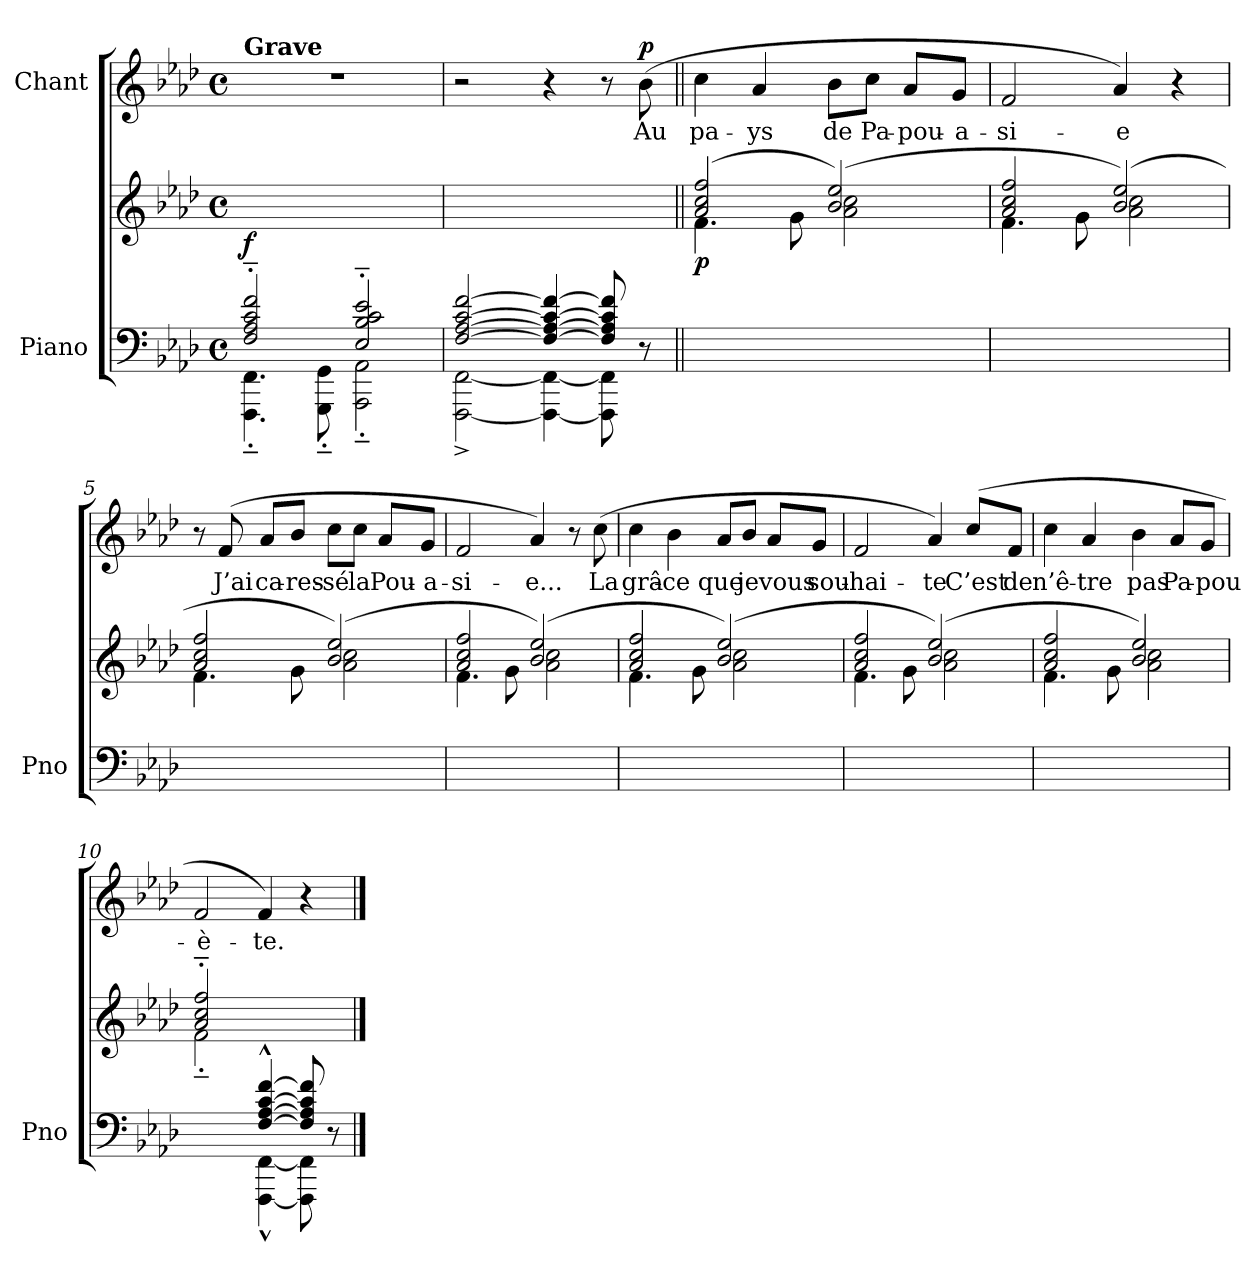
**kern	**kern	**dynam	**kern	**text	**dynam
*part2	*part2	*part2	*part1	*part1	*part1
*staff3	*staff2	*staff2/3	*staff1	*staff1	*staff1
*I"Piano	*	*	*I"Chant	*	*
*I'Pno	*	*	*	*	*
*clefF4	*clefG2	*	*clefG2	*	*
*k[b-e-a-d-]	*k[b-e-a-d-]	*	*k[b-e-a-d-]	*	*
*M4/4	*M4/4	*	*M4/4	*	*
*met(c)	*met(c)	*	*met(c)	*	*
=1	=1	=1	=1	=1	=1
*^	*	*	*	*	*
!	!	!	!	!LO:TX:a:B:t=Grave	!	!
!	!	!	!LO:DY:b	!	!	!
2F/'~ 2A-/'~ 2c/'~ 2f/'~	4.FFF\'~ 4.FF\'~	1ryy	f	1r	.	.
.	8GGG\'~ 8GG\'~	.	.	.	.	.
2E-/'~ 2B-/'~ 2c/'~ 2e-/'~	2AAA-\'~ 2AA-\'~	.	.	.	.	.
=2	=2	=2	=2	=2	=2	=2
[2F/ [2A-/ [2c/ [2f/	[2FFF\^ [2FF\^	1ryy	.	2r	.	.
4F/_ 4A-/_ 4c/_ 4f/_	4FFF\_ 4FF\_	.	.	4r	.	.
8F/] 8A-/] 8c/] 8f/]	8FFF\] 8FF\]	.	.	8r	.	.
!	!	!	!	!	!LO:LY:b	!LO:DY:a
8r	8ryy	.	.	(8b-\	Au	p
=3||	=3||	=3||	=3||	=3||	=3||	=3||
*	*	*^	*	*	*	*
!	!	!	!	!LO:DY:b	!	!LO:LY:b	!
*v	*v	*	*	*	*	*	*
1ryy	(2a-/ 2cc/ 2ff/	(4.f\	p	4cc\	pa-	.
!	!	!	!	!	!LO:LY:b	!
.	.	.	.	4a-/	-ys	.
.	.	8g\	.	.	.	.
!	!	!	!	!	!LO:LY:b	!
.	(2b-/ 2ee-/)	2a-\ 2cc\	.	8b-\L	de	.
!	!	!	!	!	!LO:LY:b	!
.	.	.	.	8cc\J	Pa-	.
!	!	!	!	!	!LO:LY:b	!
.	.	.	.	8a-/L	-pou-	.
!	!	!	!	!	!LO:LY:b	!
.	.	.	.	8g/J	-a-	.
=4	=4	=4	=4	=4	=4	=4
!	!	!	!	!	!LO:LY:b	!
1ryy	2a-/ 2cc/ 2ff/	(4.f\	.	2f/	-si-	.
.	.	8g\	.	.	.	.
!	!	!	!	!	!LO:LY:b	!
.	(2b-/ 2ee-/)	2a-\ 2cc\	.	4a-/)	-e	.
.	.	.	.	4r	.	.
!!LO:LB:g=z
=5	=5	=5	=5	=5	=5	=5
1ryy	2a-/ 2cc/ 2ff/	(4.f\	.	8r	.	.
!	!	!	!	!	!LO:LY:b	!
.	.	.	.	(8f/	J’ai	.
!	!	!	!	!	!LO:LY:b	!
.	.	.	.	8a-/L	ca-	.
!	!	!	!	!	!LO:LY:b	!
.	.	8g\	.	8b-/J	-res-	.
!	!	!	!	!	!LO:LY:b	!
.	(2b-/ 2ee-/)	2a-\ 2cc\	.	8cc\L	-sé	.
!	!	!	!	!	!LO:LY:b	!
.	.	.	.	8cc\J	la	.
!	!	!	!	!	!LO:LY:b	!
.	.	.	.	8a-/L	Pou-	.
!	!	!	!	!	!LO:LY:b	!
.	.	.	.	8g/J	-a-	.
=6	=6	=6	=6	=6	=6	=6
!	!	!	!	!	!LO:LY:b	!
1ryy	2a-/ 2cc/ 2ff/	(4.f\	.	2f/	-si-	.
.	.	8g\	.	.	.	.
!	!	!	!	!	!LO:LY:b	!
.	(2b-/ 2ee-/)	2a-\ 2cc\	.	4a-/)	-e...	.
.	.	.	.	8r	.	.
!	!	!	!	!	!LO:LY:b	!
.	.	.	.	(8cc\	La	.
=7	=7	=7	=7	=7	=7	=7
!	!	!	!	!	!LO:LY:b	!
1ryy	2a-/ 2cc/ 2ff/	(4.f\	.	4cc\	grâ-	.
!	!	!	!	!	!LO:LY:b	!
.	.	.	.	4b-\	-ce	.
.	.	8g\	.	.	.	.
!	!	!	!	!	!LO:LY:b	!
.	(2b-/ 2ee-/)	2a-\ 2cc\	.	8a-/L	que	.
!	!	!	!	!	!LO:LY:b	!
.	.	.	.	8b-/J	je	.
!	!	!	!	!	!LO:LY:b	!
.	.	.	.	8a-/L	vous	.
!	!	!	!	!	!LO:LY:b	!
.	.	.	.	8g/J	sou-	.
!!LO:LB:g=z
=8	=8	=8	=8	=8	=8	=8
!	!	!	!	!	!LO:LY:b	!
1ryy	2a-/ 2cc/ 2ff/	(4.f\	.	2f/	-hai-	.
.	.	8g\	.	.	.	.
!	!	!	!	!	!LO:LY:b	!
.	(2b-/ 2ee-/)	2a-\ 2cc\	.	4a-/)	-te	.
!	!	!	!	!	!LO:LY:b	!
.	.	.	.	(8cc/L	C’est	.
!	!	!	!	!	!LO:LY:b	!
.	.	.	.	8f/J	de	.
=9	=9	=9	=9	=9	=9	=9
!	!	!	!	!	!LO:LY:b	!
1ryy	2a-/ 2cc/ 2ff/	4.f\	.	4cc\	n’ê-	.
!	!	!	!	!	!LO:LY:b	!
.	.	.	.	4a-/	-tre	.
.	.	8g\	.	.	.	.
!	!	!	!	!	!LO:LY:b	!
.	(2b-/ 2ee-/)	2a-\ 2cc\	.	4b-\	pas	.
!	!	!	!	!	!LO:LY:b	!
.	.	.	.	8a-/L	Pa-	.
!	!	!	!	!	!LO:LY:b	!
.	.	.	.	8g/J	-pou-	.
=10	=10	=10	=10	=10	=10	=10
*^	*	*	*	*	*	*
!	!	!	!	!	!	!LO:LY:b	!
2ryy	2ryy	2a-/'~ 2cc/'~ 2ff/'~	2f'~\	.	2f/	-è-	.
!	!	!	!	!	!	!LO:LY:b	!
[<4F/^^ [<4A-/^^ [4c/^^ [4f/^^	[4FFF\^^ [>4FF\^^	2ryy	2ryy	.	4f/)	-te.	.
8F/] 8A-/] 8c/] 8f/]	8FFF\] 8FF\]	.	.	.	4r	.	.
8r	8ryy	.	.	.	.	.	.
*v	*v	*	*	*	*	*	*
*	*v	*v	*	*	*	*
==	==	==	==	==	==
*-	*-	*-	*-	*-	*-
